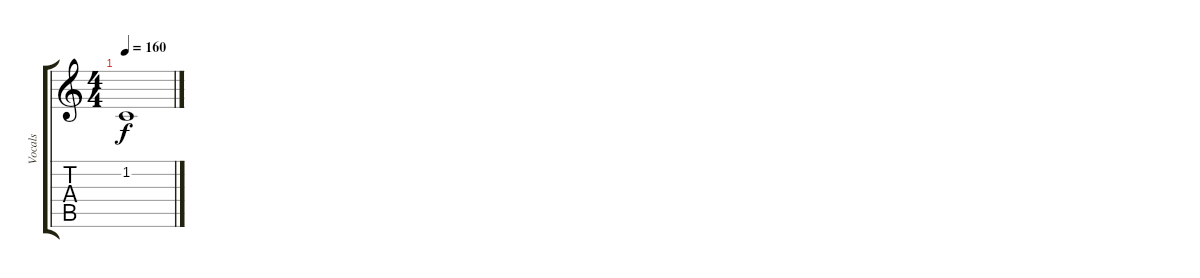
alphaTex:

\track ("Vocals" "Vocals") {instrument tenorsax}
\staff {score tabs}
\tuning (E4 B3 G3 D3 A2 E2) {hide}
\ts (4 4)
\tempo 160
\clef g2
\ks c
1.2{t}.1{dy f volume 0}
